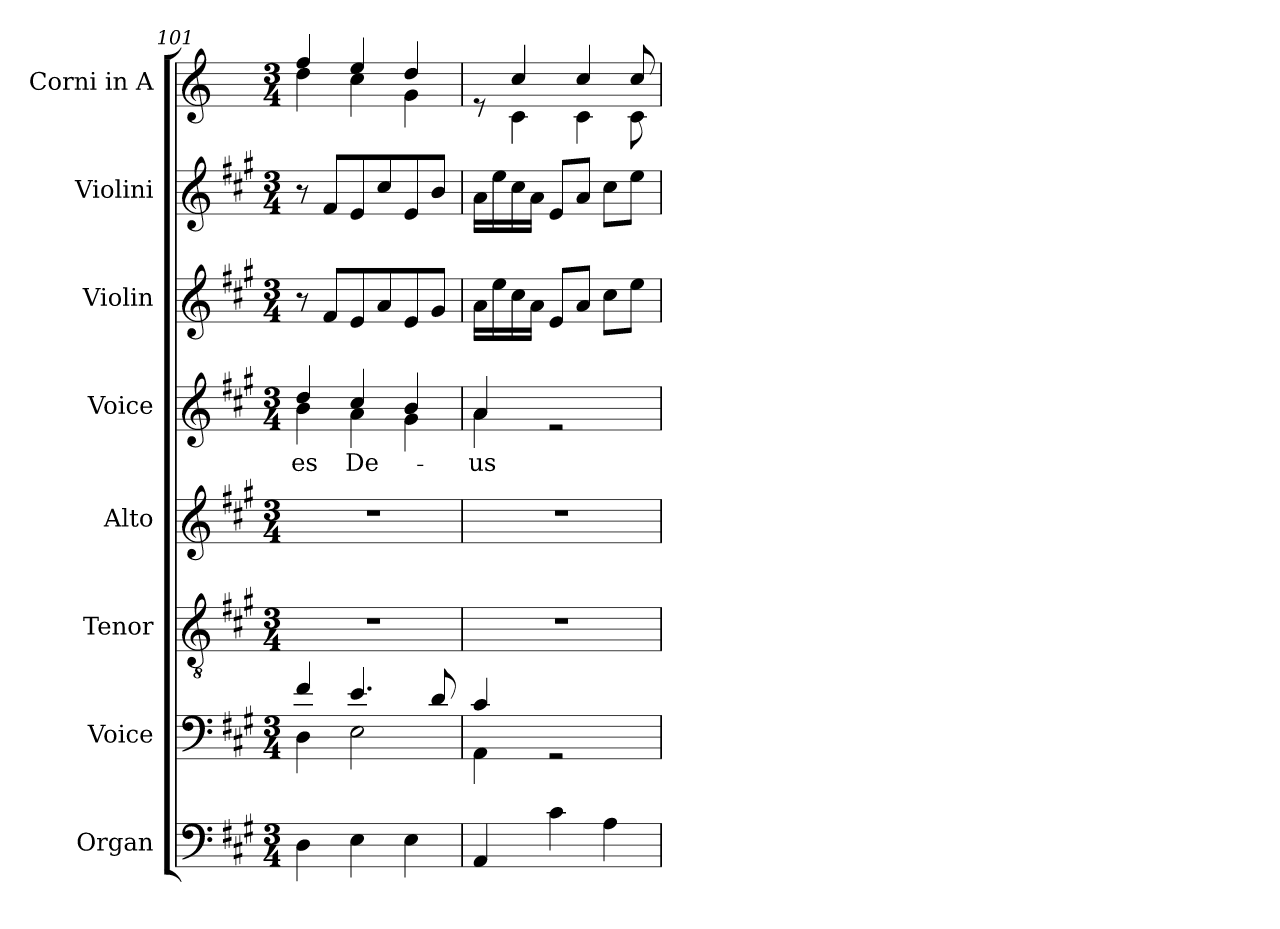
**kern	**kern	**kern	**kern	**kern	**text	**kern	**kern	**kern
*part8	*part7	*part6	*part5	*part4	*part4	*part3	*part2	*part1
*staff8	*staff7	*staff6	*staff5	*staff4	*staff4	*staff3	*staff2	*staff1
*I"Organ	*I"Voice	*I"Tenor	*I"Alto	*I"Voice	*	*I"Violin	*I"Violini	*I"Corni in A
*	*	*	*	*	*	*I'Vln	*I'Vln	*
*clefF4	*clefF4	*clefGv2	*clefG2	*clefG2	*	*clefG2	*clefG2	*clefG2
*	*	*	*	*	*	*	*	*ITrd2c3
*k[f#c#g#]	*k[f#c#g#]	*k[f#c#g#]	*k[f#c#g#]	*k[f#c#g#]	*	*k[f#c#g#]	*k[f#c#g#]	*k[f#c#g#]
*M3/4	*M3/4	*M3/4	*M3/4	*M3/4	*	*M3/4	*M3/4	*M3/4
=101	=101	=101	=101	=101	=101	=101	=101	=101
*	*^	*	*	*	*	*	*	*
!	!	!	!	!	!	!LO:LY:b	!	!	!
*	*	*	*	*	*^	*	*	*	*^
4D\	4f#/	4D\	2.r	2.r	4dd/	4b\	es	8r	8r	4dd/	4b\
.	.	.	.	.	.	.	.	8f#/L	8f#/L	.	.
!	!	!	!	!	!	!	!LO:LY:b	!	!	!	!
4E\	4.e/	2E\	.	.	4cc#/	4a\	De-	8e/	8e/	4cc#/	4a\
.	.	.	.	.	.	.	.	8a/	8cc#/	.	.
4E\	.	.	.	.	4b/	4g#\	.	8e/	8e/	4b/	4e\
.	8d/	.	.	.	.	.	.	8g#/J	8b/J	.	.
=102	=102	=102	=102	=102	=102	=102	=102	=102	=102	=102	=102
!	!	!	!	!	!	!	!LO:LY:b	!	!	!	!
4AA/	4c#/	4AA\	2.r	2.r	4a/	4a\	-us	16a\LL	16a\LL	8re	8ryy
.	.	.	.	.	.	.	.	16ee\	16ee\	.	.
.	.	.	.	.	.	.	.	16cc#\	16cc#\	4a/	4A\
.	.	.	.	.	.	.	.	16a\JJ	16a\JJ	.	.
4c#\	2rGG	2ryy	.	.	2re	2ryy	.	8e/L	8e/L	.	.
.	.	.	.	.	.	.	.	8a/J	8a/J	4a/	4A\
4A\	.	.	.	.	.	.	.	8cc#\L	8cc#\L	.	.
.	.	.	.	.	.	.	.	8ee\J	8ee\J	8a/	8A\
*	*v	*v	*	*	*v	*v	*	*	*	*v	*v
=	=	=	=	=	=	=	=	=
*-	*-	*-	*-	*-	*-	*-	*-	*-
